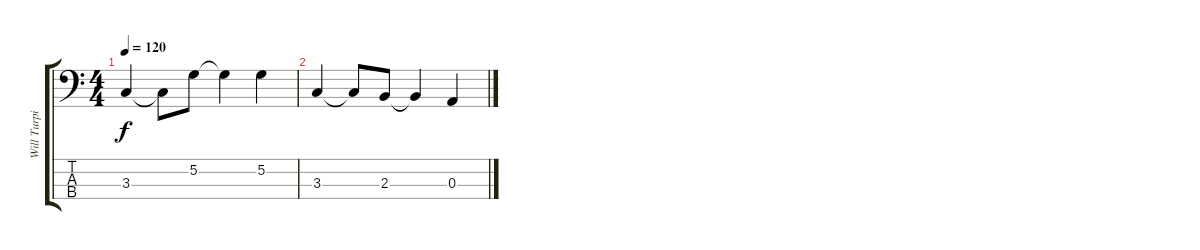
\track ("Will Turpin" "Will Turpi") {instrument electricbassfinger}
\staff {score tabs}
\tuning (G2 D2 A1 E1) {hide}
\ts (4 4)
\tempo 120
\clef f4
\ks c
3.3.4{dy f} 3.3{t}.8 5.2.8 5.2{t}.4 5.2.4 |
3.3.4 3.3{t}.8 2.3.8 2.3{t}.4 0.3.4
